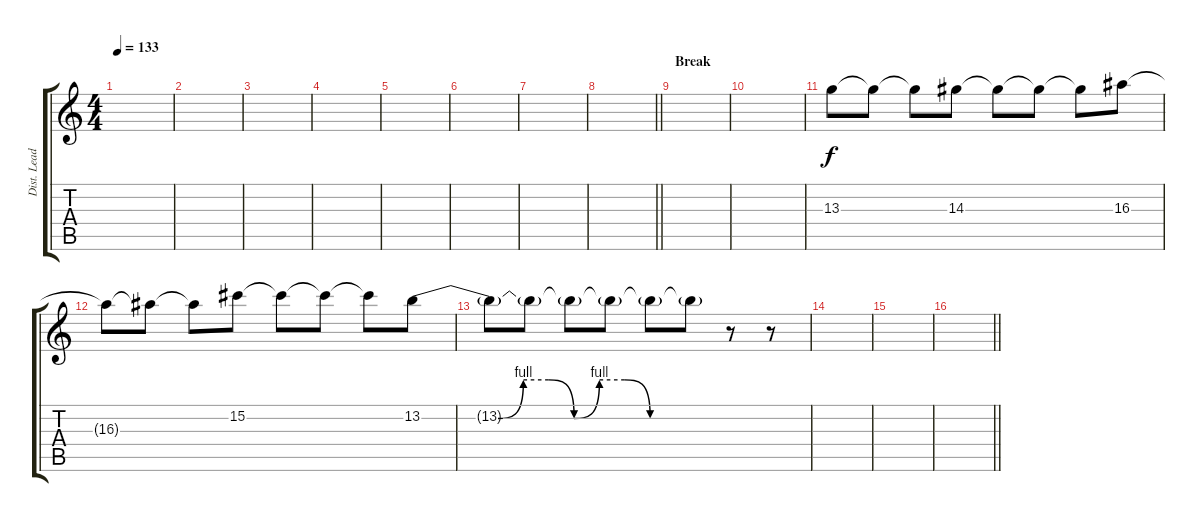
\track ("Dist. Lead Guitar" "Dist. Lead") {instrument distortionguitar}
\staff {score tabs}
\tuning (Eb4 Bb3 Gb3 Db3 Ab2 Db2) {hide}
\ts (4 4)
\tempo 133
\clef g2
\ks c
|
|
|
|
|
|
|
\barLineRight lightlight
|
\section ("" "Break")
|
|
13.3.8 13.3{t}.8 13.3{t}.8 14.3.8 14.3{t}.8 14.3{t}.8 14.3{t}.8 16.3.8 |
16.3{t}.8 16.3{t}.8 16.3{t}.8 15.2.8 15.2{t}.8 15.2{t}.8 15.2{t}.8 13.2{be (custom 0 0 15 0 20 4 25 4 30 0 35 4 40 4 45 0 60 0)}.8 |
13.2{t}.8 13.2{t}.8 13.2{t}.8 13.2{t}.8 13.2{t}.8 13.2{t}.8 r.8 r.8 |
|
|
\barLineRight lightlight
